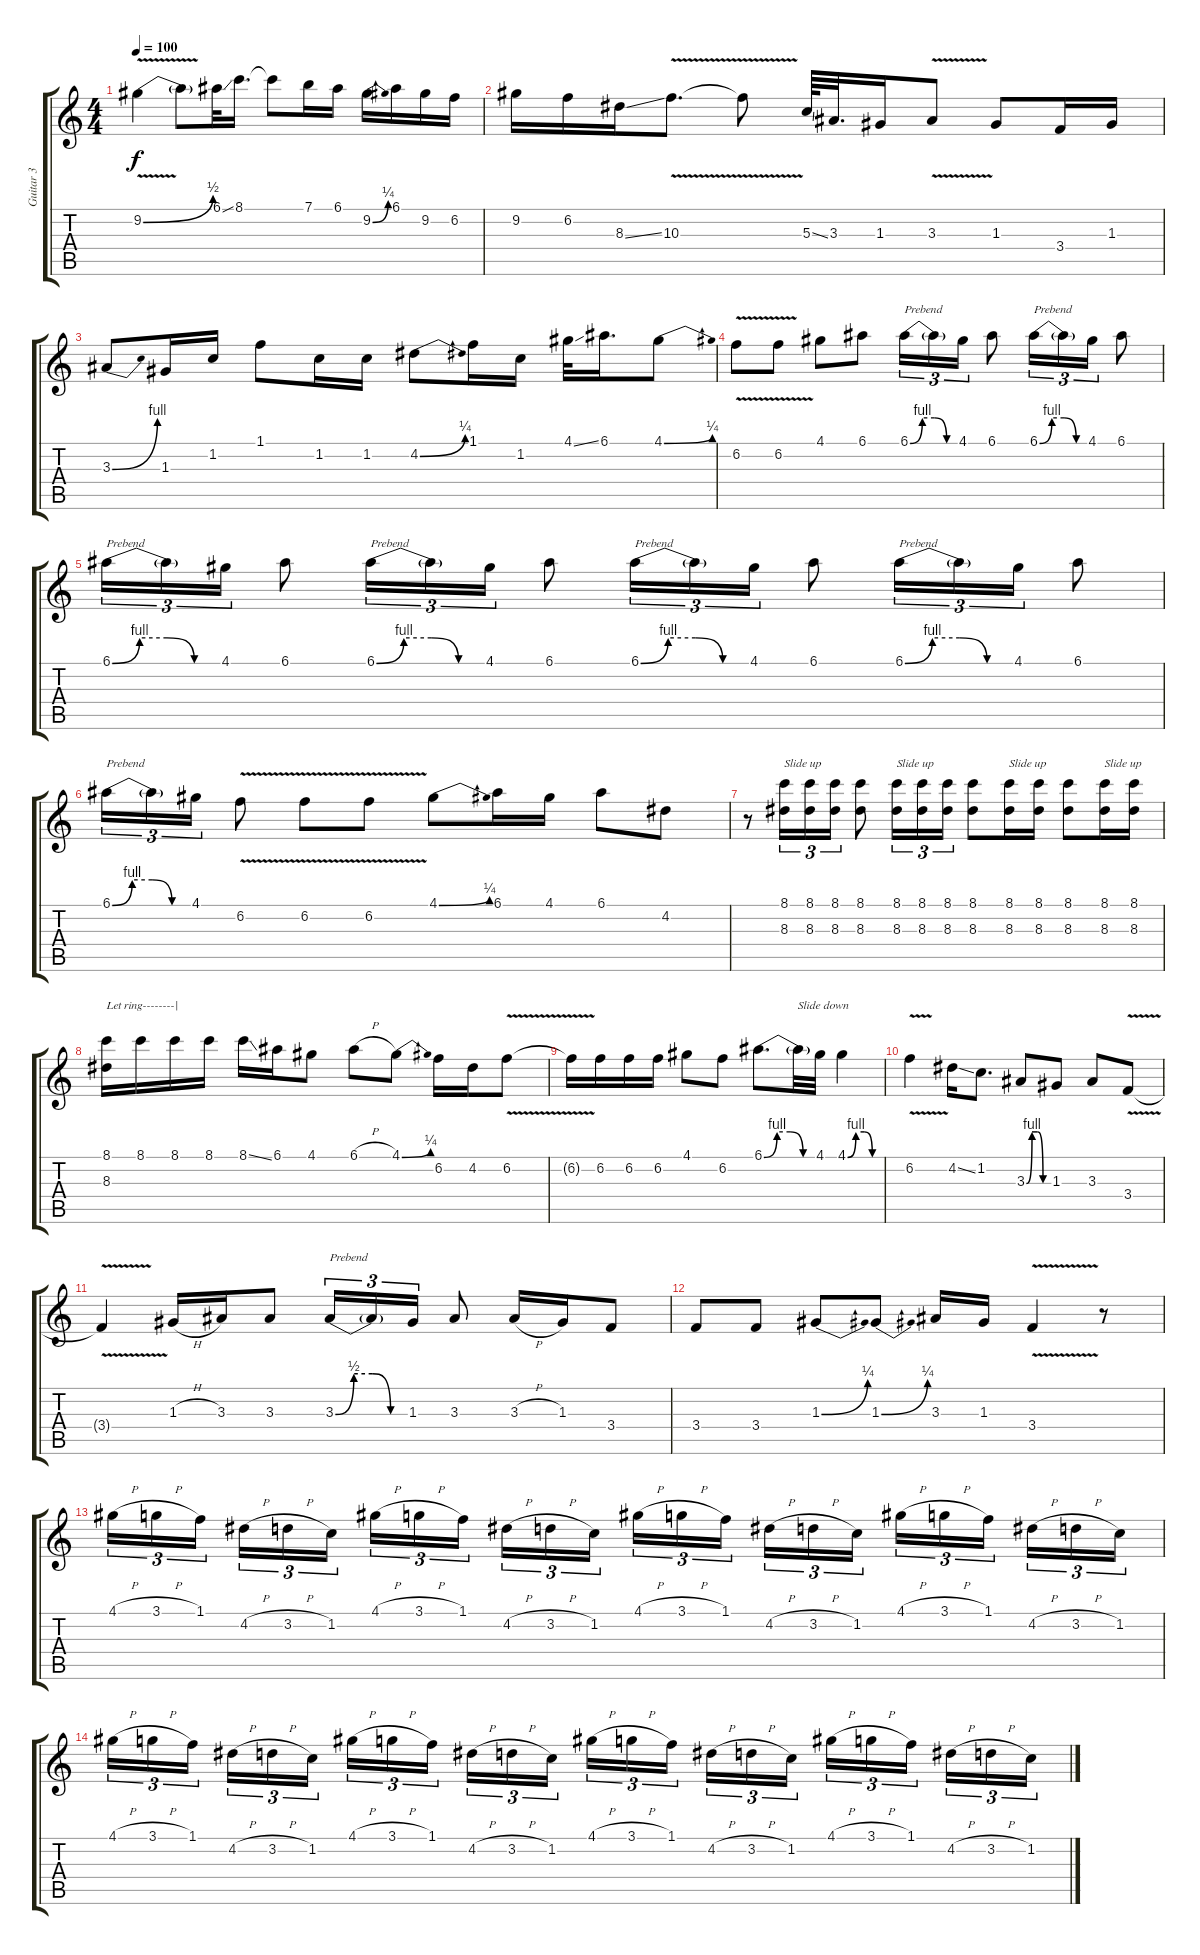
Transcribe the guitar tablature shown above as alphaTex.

\track ("Guitar 3" "Guitar 3") {instrument electricguitarjazz}
\staff {score tabs}
\tuning (E4 B3 G3 D3 A2 E2) {hide}
\ts (4 4)
\tempo 100
\clef g2
\ks c
9.2{be (bend 0 0 60 2) v}.4{dy f} 9.2{t}.8 6.1{ss}.32 8.1.16{d} 8.1{t}.8 7.1.16 6.1.16 9.2{be (bend 0 0 60 1)}.16 6.1.16 9.2.16 6.2.16 |
9.2.16 6.2.16 8.3{ss}.16 10.3{v}.8{d} 10.3{t}.8 5.3{ss}.64 3.3.32{d} 1.3.16 3.3{v}.8 1.3.8 3.4.16 1.3.16 |
3.3{be (bend 0 0 60 4)}.8 1.3.16 1.2.16 1.1.8 1.2.16 1.2.16 4.2{be (bend 0 0 60 1)}.8 1.1.16 1.2.16 4.1{ss}.32 6.1.16{d} 4.1{be (bend 0 0 60 1)}.8 |
6.2{v}.8 6.2{v}.8 4.1.8 6.1.8 6.1{be (custom 0 0 15 4 30 4 45 0 60 0)}.16{tu (3 2) txt "Prebend"} 6.1{t}.16{tu (3 2)} 4.1.16{tu (3 2)} 6.1.8 6.1{be (custom 0 0 15 4 30 4 45 0 60 0)}.16{tu (3 2) txt "Prebend"} 6.1{t}.16{tu (3 2)} 4.1.16{tu (3 2)} 6.1.8 |
6.1{be (custom 0 0 15 4 30 4 45 0 60 0)}.16{tu (3 2) txt "Prebend"} 6.1{t}.16{tu (3 2)} 4.1.16{tu (3 2)} 6.1.8 6.1{be (custom 0 0 15 4 30 4 45 0 60 0)}.16{tu (3 2) txt "Prebend"} 6.1{t}.16{tu (3 2)} 4.1.16{tu (3 2)} 6.1.8 6.1{be (custom 0 0 15 4 30 4 45 0 60 0)}.16{tu (3 2) txt "Prebend"} 6.1{t}.16{tu (3 2)} 4.1.16{tu (3 2)} 6.1.8 6.1{be (custom 0 0 15 4 30 4 45 0 60 0)}.16{tu (3 2) txt "Prebend"} 6.1{t}.16{tu (3 2)} 4.1.16{tu (3 2)} 6.1.8 |
6.1{be (custom 0 0 15 4 30 4 45 0 60 0)}.16{tu (3 2) txt "Prebend"} 6.1{t}.16{tu (3 2)} 4.1.16{tu (3 2)} 6.2{v}.8 6.2{v}.8 6.2{v}.8 4.1{be (bend 0 0 60 1)}.8 6.1.16 4.1.16 6.1.8 4.2.8 |
r.8 (8.1 8.3).16{tu (3 2) txt "Slide up"} (8.1 8.3).16{tu (3 2)} (8.1 8.3).16{tu (3 2)} (8.1 8.3).8 (8.1 8.3).16{tu (3 2) txt "Slide up"} (8.1 8.3).16{tu (3 2)} (8.1 8.3).16{tu (3 2)} (8.1 8.3).8 (8.1 8.3).16{txt "Slide up"} (8.1 8.3).16 (8.1 8.3).8 (8.1 8.3).16{txt "Slide up"} (8.1 8.3).16 |
(8.1 8.3).16{txt "Let ring--------|"} 8.1.16 8.1.16 8.1.16 8.1{ss}.16 6.1.16 4.1.8 6.1{h}.8 4.1{be (bend 0 0 60 1)}.8 6.2.16 4.2.16 6.2{v}.8 |
6.2{t}.16 6.2.16 6.2.16 6.2.16 4.1.8 6.2.8 6.1{be (custom 0 0 15 4 30 4 45 0 60 0)}.8{d} 6.1{t}.32{txt "Slide down"} 4.1.32 4.1{be (custom 0 0 15 4 30 4 45 0 60 0)}.4 |
6.2{v}.4 4.2{ss}.16 1.2.8{d} 3.3{be (custom 0 0 15 4 30 4 45 0 60 0)}.8 1.3.8 3.3.8 3.4{v}.8 |
3.4{t}.4 1.3{h}.16 3.3.16 3.3.8 3.3{be (custom 0 0 15 2 30 2 45 0 60 0)}.16{tu (3 2) txt "Prebend"} 3.3{t}.16{tu (3 2)} 1.3.16{tu (3 2)} 3.3.8 3.3{h}.16 1.3.16 3.4.8 |
3.4.8 3.4.8 1.3{be (bend 0 0 60 1)}.8 1.3{be (bend 0 0 60 1)}.8 3.3.16 1.3.16 3.4{v}.4 r.8 |
4.1{h}.16{tu (3 2)} 3.1{h}.16{tu (3 2)} 1.1.16{tu (3 2)} 4.2{h}.16{tu (3 2)} 3.2{h}.16{tu (3 2)} 1.2.16{tu (3 2)} 4.1{h}.16{tu (3 2)} 3.1{h}.16{tu (3 2)} 1.1.16{tu (3 2)} 4.2{h}.16{tu (3 2)} 3.2{h}.16{tu (3 2)} 1.2.16{tu (3 2)} 4.1{h}.16{tu (3 2)} 3.1{h}.16{tu (3 2)} 1.1.16{tu (3 2)} 4.2{h}.16{tu (3 2)} 3.2{h}.16{tu (3 2)} 1.2.16{tu (3 2)} 4.1{h}.16{tu (3 2)} 3.1{h}.16{tu (3 2)} 1.1.16{tu (3 2)} 4.2{h}.16{tu (3 2)} 3.2{h}.16{tu (3 2)} 1.2.16{tu (3 2)} |
4.1{h}.16{tu (3 2)} 3.1{h}.16{tu (3 2)} 1.1.16{tu (3 2)} 4.2{h}.16{tu (3 2)} 3.2{h}.16{tu (3 2)} 1.2.16{tu (3 2)} 4.1{h}.16{tu (3 2)} 3.1{h}.16{tu (3 2)} 1.1.16{tu (3 2)} 4.2{h}.16{tu (3 2)} 3.2{h}.16{tu (3 2)} 1.2.16{tu (3 2)} 4.1{h}.16{tu (3 2)} 3.1{h}.16{tu (3 2)} 1.1.16{tu (3 2)} 4.2{h}.16{tu (3 2)} 3.2{h}.16{tu (3 2)} 1.2.16{tu (3 2)} 4.1{h}.16{tu (3 2)} 3.1{h}.16{tu (3 2)} 1.1.16{tu (3 2)} 4.2{h}.16{tu (3 2)} 3.2{h}.16{tu (3 2)} 1.2.16{tu (3 2)}
